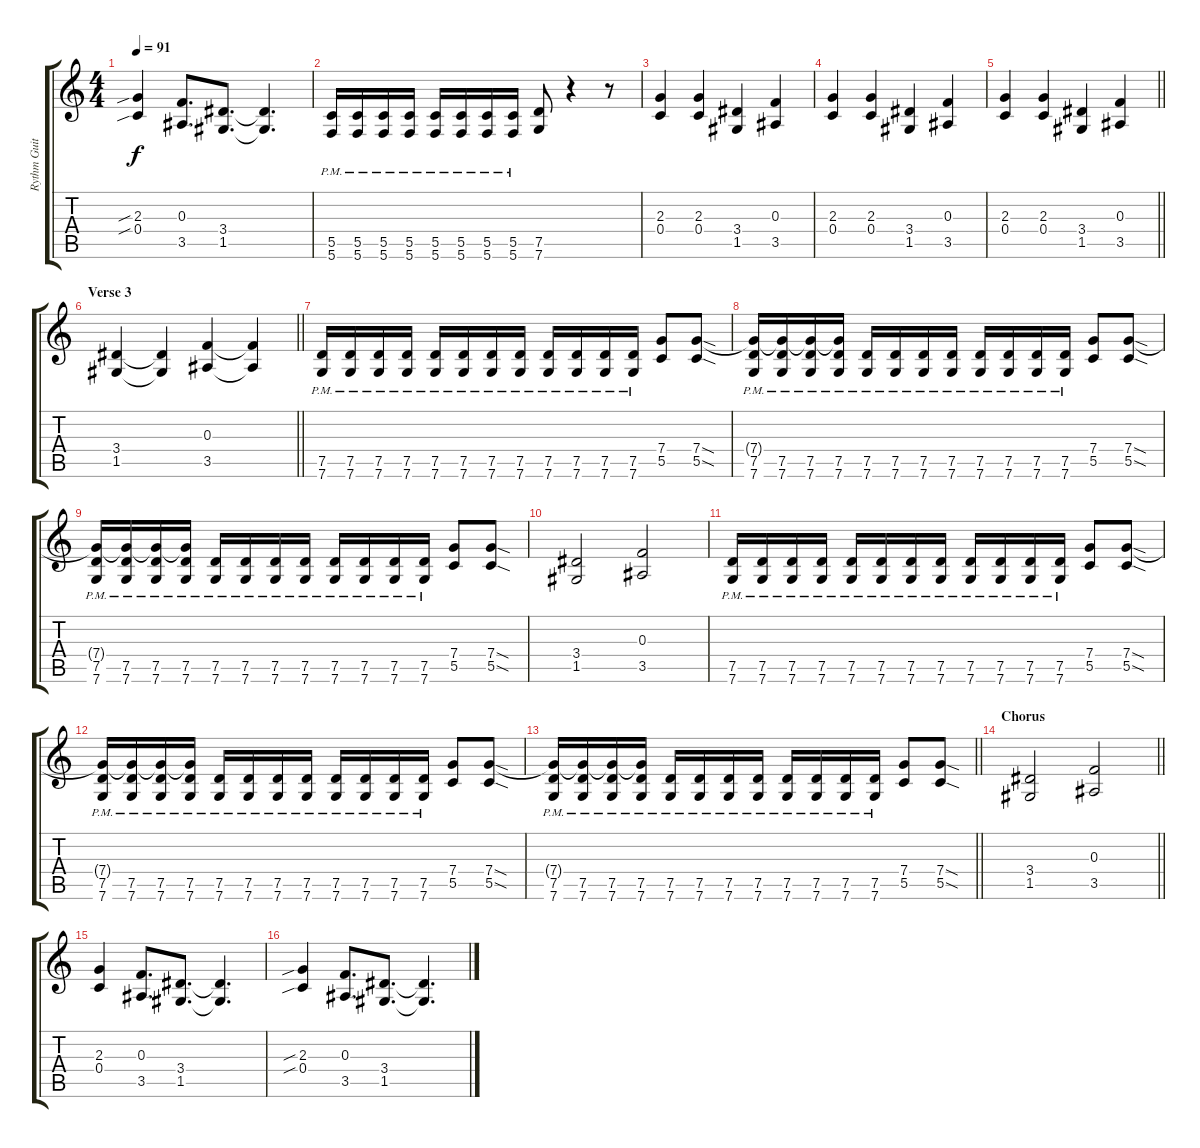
\track ("Rythm Guitar" "Rythm Guit") {instrument distortionguitar}
\staff {score tabs}
\tuning (D4 A3 F3 C3 G2 C2) {hide}
\ts (4 4)
\tempo 91
\clef g2
\ks c
(2.3{sib} 0.4{sib}).4{dy f} (0.3 3.5).8{d} (3.4 1.5).8{d} (3.4{t} 1.5{t}).4{d} |
(5.5{pm} 5.6{pm}).16 (5.5{pm} 5.6{pm}).16 (5.5{pm} 5.6{pm}).16 (5.5{pm} 5.6{pm}).16 (5.5{pm} 5.6{pm}).16 (5.5{pm} 5.6{pm}).16 (5.5{pm} 5.6{pm}).16 (5.5{pm} 5.6{pm}).16 (7.5 7.6).8 r.4 r.8 |
(2.3 0.4).4 (2.3 0.4).4 (3.4 1.5).4 (0.3 3.5).4 |
(2.3 0.4).4 (2.3 0.4).4 (3.4 1.5).4 (0.3 3.5).4 |
\barLineRight lightlight
(2.3 0.4).4 (2.3 0.4).4 (3.4 1.5).4 (0.3 3.5).4 |
\section ("" "Verse 3")
\barLineRight lightlight
(3.4 1.5).4 (3.4{t} 1.5{t}).4 (0.3 3.5).4 (0.3{t} 3.5{t}).4 |
(7.5{pm} 7.6{pm}).16 (7.5{pm} 7.6{pm}).16 (7.5{pm} 7.6{pm}).16 (7.5{pm} 7.6{pm}).16 (7.5{pm} 7.6{pm}).16 (7.5{pm} 7.6{pm}).16 (7.5{pm} 7.6{pm}).16 (7.5{pm} 7.6{pm}).16 (7.5{pm} 7.6{pm}).16 (7.5{pm} 7.6{pm}).16 (7.5{pm} 7.6{pm}).16 (7.5{pm} 7.6).16 (7.4 5.5).8 (7.4{sod} 5.5{sod}).8 |
(7.4{t} 7.5{pm} 7.6{pm}).16 (7.4{t} 7.5{pm} 7.6{pm}).16 (7.4{t} 7.5{pm} 7.6{pm}).16 (7.4{t} 7.5{pm} 7.6{pm}).16 (7.5{pm} 7.6{pm}).16 (7.5{pm} 7.6{pm}).16 (7.5{pm} 7.6{pm}).16 (7.5{pm} 7.6{pm}).16 (7.5{pm} 7.6{pm}).16 (7.5{pm} 7.6{pm}).16 (7.5{pm} 7.6{pm}).16 (7.5{pm} 7.6).16 (7.4 5.5).8 (7.4{sod} 5.5{sod}).8 |
(7.4{t} 7.5{pm} 7.6{pm}).16 (7.4{t} 7.5{pm} 7.6{pm}).16 (7.4{t} 7.5{pm} 7.6{pm}).16 (7.4{t} 7.5{pm} 7.6{pm}).16 (7.5{pm} 7.6{pm}).16 (7.5{pm} 7.6{pm}).16 (7.5{pm} 7.6{pm}).16 (7.5{pm} 7.6{pm}).16 (7.5{pm} 7.6{pm}).16 (7.5{pm} 7.6{pm}).16 (7.5{pm} 7.6{pm}).16 (7.5{pm} 7.6).16 (7.4 5.5).8 (7.4{sod} 5.5{sod}).8 |
(3.4 1.5).2 (0.3 3.5).2 |
(7.5{pm} 7.6{pm}).16 (7.5{pm} 7.6{pm}).16 (7.5{pm} 7.6{pm}).16 (7.5{pm} 7.6{pm}).16 (7.5{pm} 7.6{pm}).16 (7.5{pm} 7.6{pm}).16 (7.5{pm} 7.6{pm}).16 (7.5{pm} 7.6{pm}).16 (7.5{pm} 7.6{pm}).16 (7.5{pm} 7.6{pm}).16 (7.5{pm} 7.6{pm}).16 (7.5{pm} 7.6).16 (7.4 5.5).8 (7.4{sod} 5.5{sod}).8 |
(7.4{t} 7.5{pm} 7.6{pm}).16 (7.4{t} 7.5{pm} 7.6{pm}).16 (7.4{t} 7.5{pm} 7.6{pm}).16 (7.4{t} 7.5{pm} 7.6{pm}).16 (7.5{pm} 7.6{pm}).16 (7.5{pm} 7.6{pm}).16 (7.5{pm} 7.6{pm}).16 (7.5{pm} 7.6{pm}).16 (7.5{pm} 7.6{pm}).16 (7.5{pm} 7.6{pm}).16 (7.5{pm} 7.6{pm}).16 (7.5{pm} 7.6).16 (7.4 5.5).8 (7.4{sod} 5.5{sod}).8 |
\barLineRight lightlight
(7.4{t} 7.5{pm} 7.6{pm}).16 (7.4{t} 7.5{pm} 7.6{pm}).16 (7.4{t} 7.5{pm} 7.6{pm}).16 (7.4{t} 7.5{pm} 7.6{pm}).16 (7.5{pm} 7.6{pm}).16 (7.5{pm} 7.6{pm}).16 (7.5{pm} 7.6{pm}).16 (7.5{pm} 7.6{pm}).16 (7.5{pm} 7.6{pm}).16 (7.5{pm} 7.6{pm}).16 (7.5{pm} 7.6{pm}).16 (7.5{pm} 7.6).16 (7.4 5.5).8 (7.4{sod} 5.5{sod}).8 |
\section ("" "Chorus")
\barLineRight lightlight
(3.4 1.5).2 (0.3 3.5).2 |
(2.3 0.4).4 (0.3 3.5).8{d} (3.4 1.5).8{d} (3.4{t} 1.5{t}).4{d} |
(2.3{sib} 0.4{sib}).4 (0.3 3.5).8{d} (3.4 1.5).8{d} (3.4{t} 1.5{t}).4{d}
